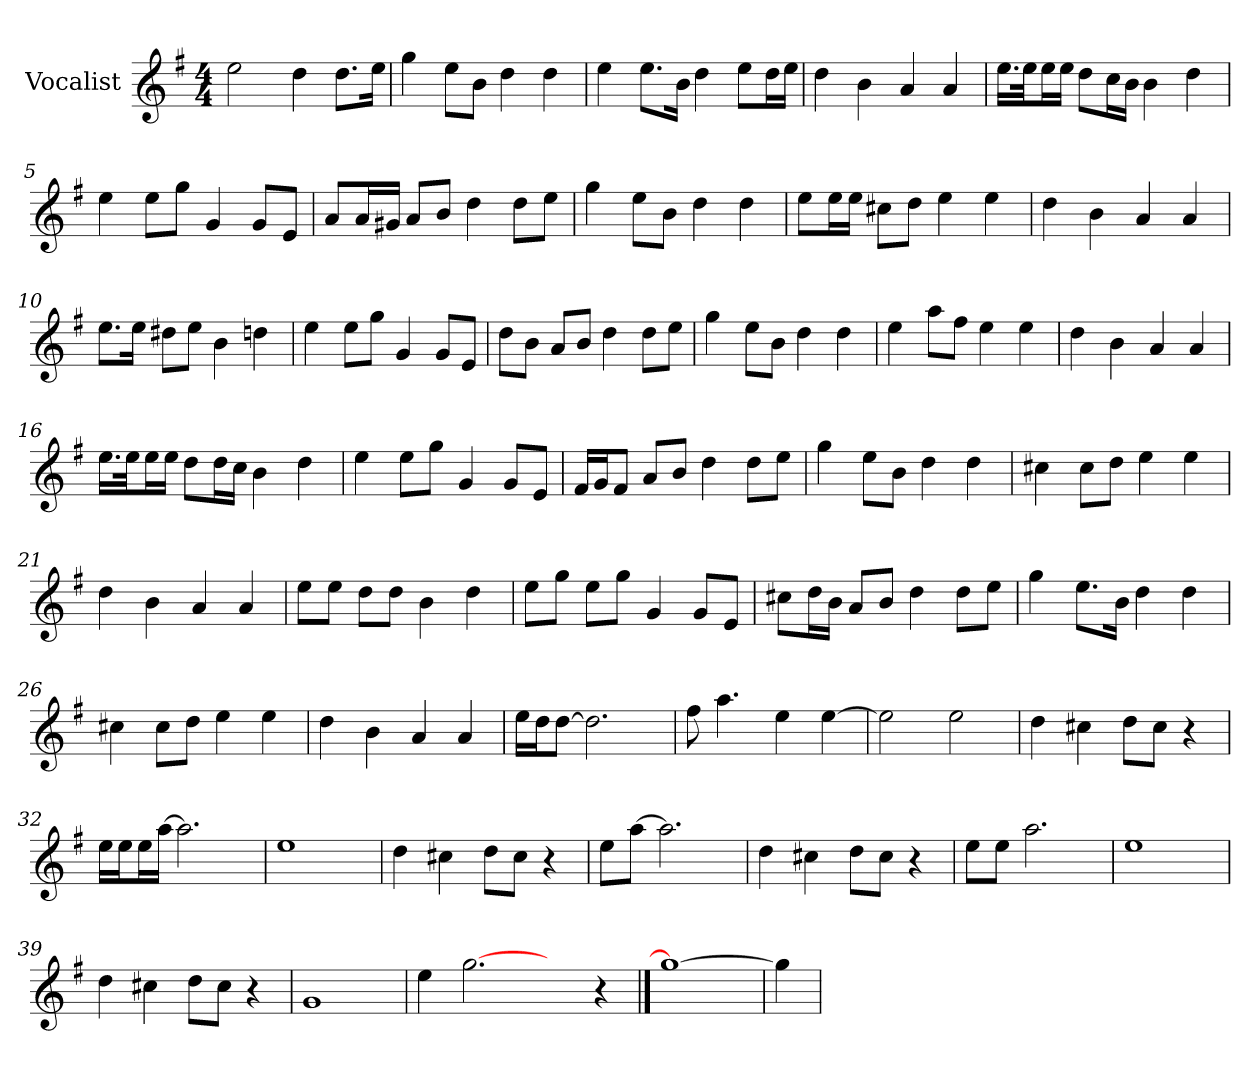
**kern
*part1
*staff1
*I"Vocalist
*k[f#]
*G:
*M4/4
=
2ee
4dd
8.ddL
16eeJk
=1
4gg
8eeL
8bJ
4dd
4dd
=2
4ee
8.eeL
16bJk
4dd
8eeL
16ddL
16eeJJ
=3
4dd
4b
4a
4a
=4
16.eeLL
32eeJk
16eeL
16eeJJ
8ddL
16ccL
16bJJ
4b
4dd
=5
4ee
8eeL
8ggJ
4g
8gL
8eJ
=6
8aL
16aL
16g#XJJ
8aL
8bJ
4dd
8ddL
8eeJ
=7
4gg
8eeL
8bJ
4dd
4dd
=8
8eeL
16eeL
16eeJJ
8cc#XL
8ddJ
4ee
4ee
=9
4dd
4b
4a
4a
=10
8.eeL
16eeJk
8dd#XL
8eeJ
4b
4ddn
=11
4ee
8eeL
8ggJ
4g
8gL
8eJ
=12
8ddL
8bJ
8aL
8bJ
4dd
8ddL
8eeJ
=13
4gg
8eeL
8bJ
4dd
4dd
=14
4ee
8aaL
8ff#J
4ee
4ee
=15
4dd
4b
4a
4a
=16
16.eeLL
32eeJk
16eeL
16eeJJ
8ddL
16ddL
16ccJJ
4b
4dd
=17
4ee
8eeL
8ggJ
4g
8gL
8eJ
=18
16f#LL
16gJ
8f#J
8aL
8bJ
4dd
8ddL
8eeJ
=19
4gg
8eeL
8bJ
4dd
4dd
=20
4cc#X
8cc#L
8ddJ
4ee
4ee
=21
4dd
4b
4a
4a
=22
8eeL
8eeJ
8ddL
8ddJ
4b
4dd
=23
8eeL
8ggJ
8eeL
8ggJ
4g
8gL
8eJ
=24
8cc#XL
16ddL
16bJJ
8aL
8bJ
4dd
8ddL
8eeJ
=25
4gg
8.eeL
16bJk
4dd
4dd
=26
4cc#X
8cc#L
8ddJ
4ee
4ee
=27
4dd
4b
4a
4a
=28
16eeLL
16ddJ
[8ddJ
2.dd]
=29
8ff#
4.aa
4ee
[4ee
=30
2ee]
2ee
=31
4dd
4cc#X
8ddL
8cc#J
4r
=32
16eeLL
16eeJ
16eeL
[16aaJJ
2.aa]
=33
1ee
=34
4dd
4cc#X
8ddL
8cc#J
4r
=35
8eeL
[8aaJ
2.aa]
=36
4dd
4cc#X
8ddL
8cc#J
4r
=37
8eeL
8eeJ
2.aa
=38
1ee
=39
4dd
4cc#X
8ddL
8cc#J
4r
=40
1g
=41
4ee
[2.gg
4ryy
4r
==42
1gg_
=43
4gg]
=
*-
